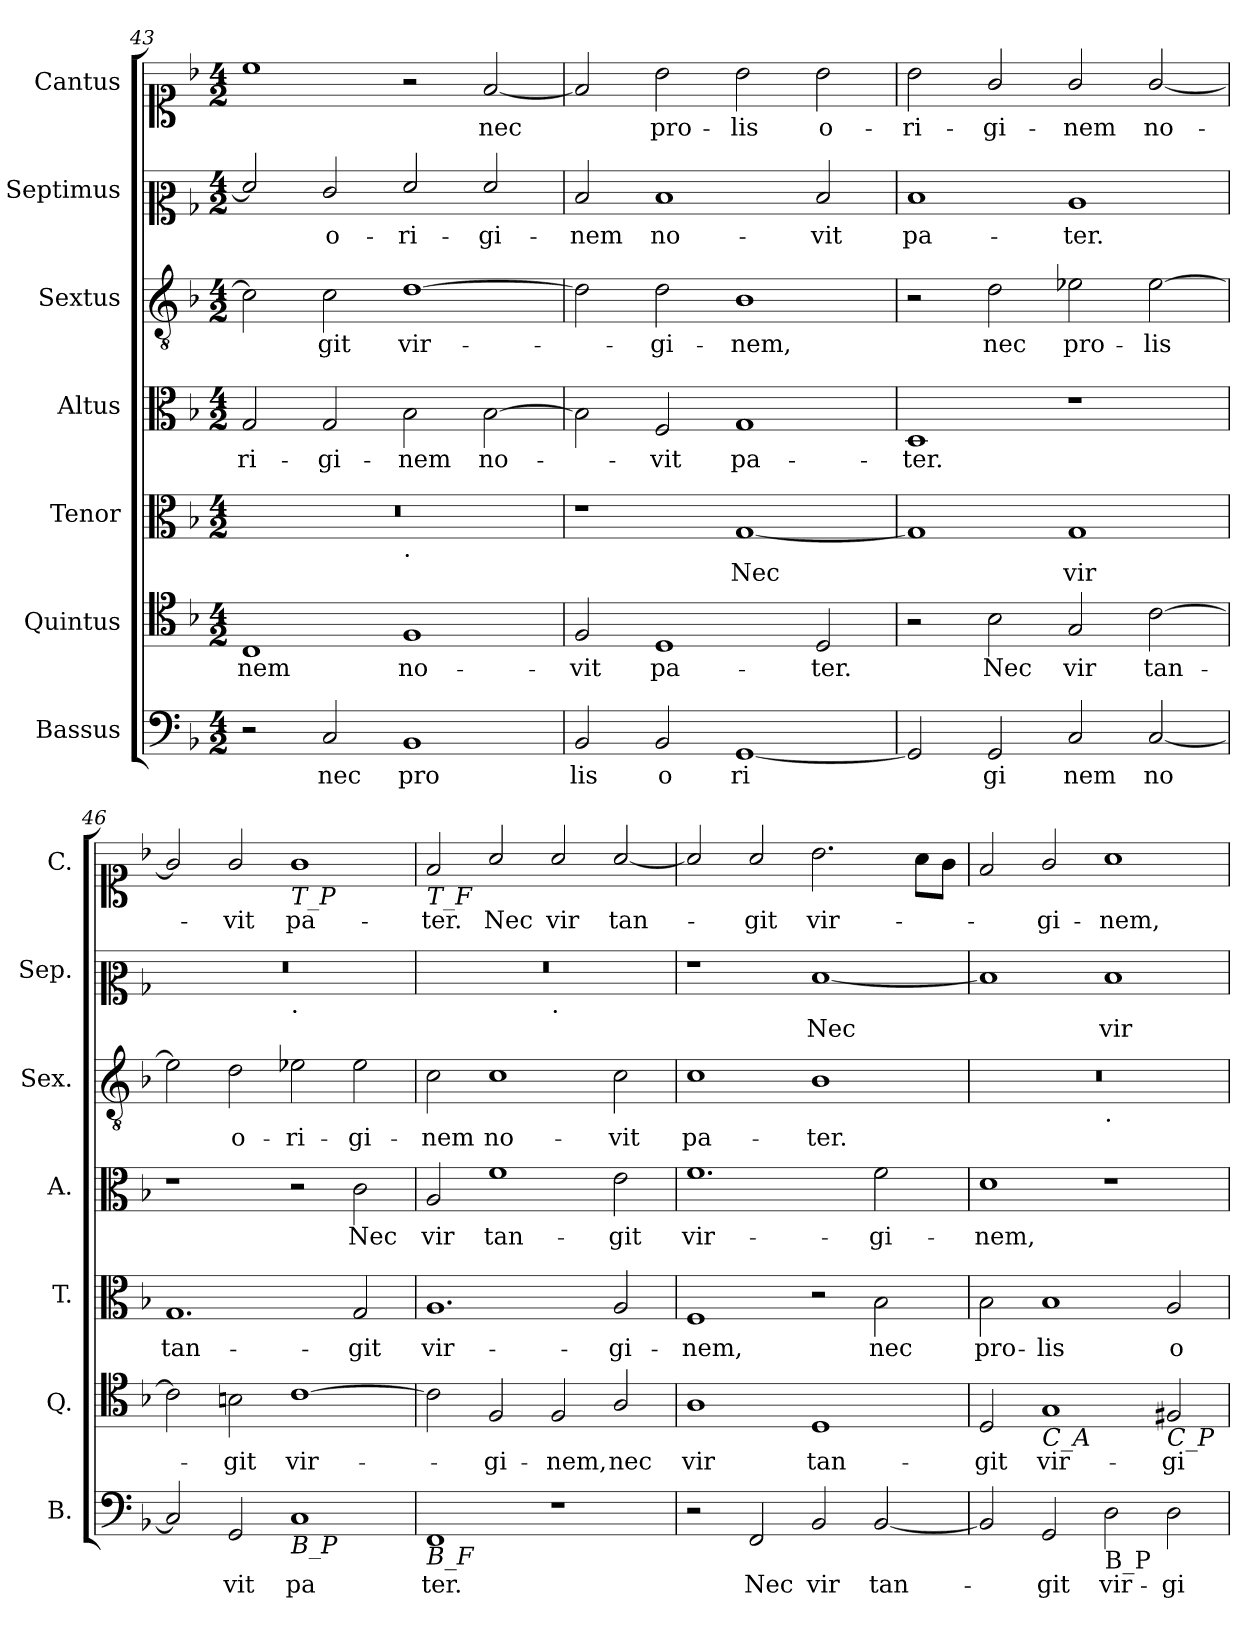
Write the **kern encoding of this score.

**kern	**text	**kern	**text	**kern	**text	**kern	**text	**kern	**text	**kern	**text	**kern	**text
*part7	*part7	*part6	*part6	*part5	*part5	*part4	*part4	*part3	*part3	*part2	*part2	*part1	*part1
*staff7	*staff7	*staff6	*staff6	*staff5	*staff5	*staff4	*staff4	*staff3	*staff3	*staff2	*staff2	*staff1	*staff1
*I"Bassus	*	*I"Quintus	*	*I"Tenor	*	*I"Altus	*	*I"Sextus	*	*I"Septimus	*	*I"Cantus	*
*I'B.	*	*I'Q.	*	*I'T.	*	*I'A.	*	*I'Sex.	*	*I'Sep.	*	*I'C.	*
*clefF4	*	*clefC4	*	*clefC3	*	*clefC3	*	*clefGv2	*	*clefC2	*	*clefC1	*
*k[b-]	*	*k[b-]	*	*k[b-]	*	*k[b-]	*	*k[b-]	*	*k[b-]	*	*k[b-]	*
*F:	*	*F:	*	*F:	*	*F:	*	*F:	*	*F:	*	*F:	*
*M4/2	*	*M4/2	*	*M4/2	*	*M4/2	*	*M4/2	*	*M4/2	*	*M4/2	*
=43	=43	=43	=43	=43	=43	=43	=43	=43	=43	=43	=43	=43	=43
!	!	!	!LO:LY:b	!	!	!	!LO:LY:b	!	!	!	!	!	!
*	*	*	*	*^	*	*	*	*	*	*	*	*	*
2r	.	1C	-nem	0r	1ryy	.	2G/	-ri-	2c\]	.	2f/]	.	1cc	.
!	!LO:LY:b	!	!	!	!	!	!	!LO:LY:b	!	!LO:LY:b	!	!LO:LY:b	!	!
2C/	nec	.	.	.	.	.	2G/	-gi-	2c\	-git	2e/	o-	.	.
!	!	!	!	!	!LO:TX:b:t=.	!	!	!	!	!	!	!	!	!
!	!LO:LY:b	!	!LO:LY:b	!	!	!	!	!LO:LY:b	!	!LO:LY:b	!	!LO:LY:b	!	!
1BB-	pro	1F	no-	.	1ryy	.	2B-\	-nem	[1d	vir-	2f/	-ri-	2r	.
!	!	!	!	!	!	!	!	!LO:LY:b	!	!	!	!LO:LY:b	!	!LO:LY:b
.	.	.	.	.	.	.	[2B-\	no-	.	.	2f/	-gi-	[2f/	nec
=44	=44	=44	=44	=44	=44	=44	=44	=44	=44	=44	=44	=44	=44	=44
!	!LO:LY:b	!	!LO:LY:b	!	!	!	!	!	!	!	!	!LO:LY:b	!	!
*	*	*	*	*v	*v	*	*	*	*	*	*	*	*	*
2BB-/	lis	2F/	-vit	1r	.	2B-\]	.	2d\]	.	2d/	-nem	2f/]	.
!	!LO:LY:b	!	!LO:LY:b	!	!	!	!LO:LY:b	!	!LO:LY:b	!	!LO:LY:b	!	!LO:LY:b
2BB-/	o	1D	pa-	.	.	2F/	-vit	2d\	-gi-	1d	no-	2b-\	pro-
!	!LO:LY:b	!	!	!	!LO:LY:b	!	!LO:LY:b	!	!LO:LY:b	!	!	!	!LO:LY:b
[1GG	ri	.	.	[1G	Nec	1G	pa-	1B-	-nem,	.	.	2b-\	-lis
!	!	!	!LO:LY:b	!	!	!	!	!	!	!	!LO:LY:b	!	!LO:LY:b
.	.	2D/	-ter.	.	.	.	.	.	.	2d/	-vit	2b-\	o-
=45	=45	=45	=45	=45	=45	=45	=45	=45	=45	=45	=45	=45	=45
!	!	!	!	!	!	!	!LO:LY:b	!	!	!	!LO:LY:b	!	!LO:LY:b
2GG/]	.	2r	.	1G]	.	1D	-ter.	2r	.	1d	pa-	2b-\	-ri-
!	!LO:LY:b	!	!LO:LY:b	!	!	!	!	!	!LO:LY:b	!	!	!	!LO:LY:b
2GG/	gi	2B-\	Nec	.	.	.	.	2d\	nec	.	.	2g/	-gi-
!	!LO:LY:b	!	!LO:LY:b	!	!LO:LY:b	!	!	!	!LO:LY:b	!	!LO:LY:b	!	!LO:LY:b
2C/	nem	2G/	vir	1G	vir	1r	.	2e-X\	pro-	1c	-ter.	2g/	-nem
!	!LO:LY:b	!	!LO:LY:b	!	!	!	!	!	!LO:LY:b	!	!	!	!LO:LY:b
[2C/	no	[2c\	tan-	.	.	.	.	[2e-\	-lis	.	.	[2g/	no-
=46	=46	=46	=46	=46	=46	=46	=46	=46	=46	=46	=46	=46	=46
!	!	!	!	!	!LO:LY:b	!	!	!	!	!	!	!	!
*	*	*	*	*	*	*	*	*	*	*^	*	*	*
2C/]	.	2c\]	.	1.G	tan-	1r	.	2e-\]	.	0r	1ryy	.	2g/]	.
!	!LO:LY:b	!	!LO:LY:b	!	!	!	!	!	!LO:LY:b	!	!	!	!	!LO:LY:b
2GG/	vit	2Bn\	-git	.	.	.	.	2d\	o-	.	.	.	2g/	-vit
!	!	!	!	!	!	!	!	!	!	!	!	!	!LO:TX:b:i:t=T_P	!
!	!	!	!	!	!	!	!	!	!	!	!LO:TX:b:t=.	!	!	!
!LO:TX:b:i:t=B_P	!	!	!	!	!	!	!	!	!	!	!	!	!	!
!	!LO:LY:b	!	!LO:LY:b	!	!	!	!	!	!LO:LY:b	!	!	!	!	!LO:LY:b
1C	pa	[1c	vir-	.	.	2r	.	2e-X\	-ri-	.	1ryy	.	1g	pa-
!	!	!	!	!	!LO:LY:b	!	!LO:LY:b	!	!LO:LY:b	!	!	!	!	!
.	.	.	.	2G/	-git	2c\	Nec	2e-\	-gi-	.	.	.	.	.
=47	=47	=47	=47	=47	=47	=47	=47	=47	=47	=47	=47	=47	=47	=47
!	!	!	!	!	!	!	!	!	!	!	!	!	!LO:TX:b:i:t=T_F	!
!LO:TX:b:i:t=B_F	!	!	!	!	!	!	!	!	!	!	!	!	!	!
!	!LO:LY:b	!	!	!	!LO:LY:b	!	!LO:LY:b	!	!LO:LY:b	!	!	!	!	!LO:LY:b
1FF	ter.	2c\]	.	1.A	vir-	2A/	vir	2c\	-nem	0r	1ryy	.	2f/	-ter.
!	!	!	!LO:LY:b	!	!	!	!LO:LY:b	!	!LO:LY:b	!	!	!	!	!LO:LY:b
.	.	2F/	-gi-	.	.	1f	tan-	1c	no-	.	.	.	2a/	Nec
!	!	!	!	!	!	!	!	!	!	!	!LO:TX:b:t=.	!	!	!
!	!	!	!LO:LY:b	!	!	!	!	!	!	!	!	!	!	!LO:LY:b
1r	.	2F/	-nem,	.	.	.	.	.	.	.	1ryy	.	2a/	vir
!	!	!	!LO:LY:b	!	!LO:LY:b	!	!LO:LY:b	!	!LO:LY:b	!	!	!	!	!LO:LY:b
.	.	2A/	nec	2A/	-gi-	2e\	-git	2c\	-vit	.	.	.	[2a/	tan-
=48	=48	=48	=48	=48	=48	=48	=48	=48	=48	=48	=48	=48	=48	=48
!	!	!	!LO:LY:b	!	!LO:LY:b	!	!LO:LY:b	!	!LO:LY:b	!	!	!	!	!
*	*	*	*	*	*	*	*	*	*	*v	*v	*	*	*
2r	.	1A	vir	1F	-nem,	1.f	vir-	1c	pa-	1r	.	2a/]	.
!	!LO:LY:b	!	!	!	!	!	!	!	!	!	!	!	!LO:LY:b
2FF/	Nec	.	.	.	.	.	.	.	.	.	.	2a/	-git
!	!LO:LY:b	!	!LO:LY:b	!	!	!	!	!	!LO:LY:b	!	!LO:LY:b	!	!LO:LY:b
2BB-/	vir	1D	tan-	2r	.	.	.	1B-	-ter.	[1d	Nec	2.b-\	vir-
!	!LO:LY:b	!	!	!	!LO:LY:b	!	!LO:LY:b	!	!	!	!	!	!
[2BB-/	tan-	.	.	2B-\	nec	2f\	-gi-	.	.	.	.	.	.
.	.	.	.	.	.	.	.	.	.	.	.	8a\L	.
.	.	.	.	.	.	.	.	.	.	.	.	8g\J	.
=49	=49	=49	=49	=49	=49	=49	=49	=49	=49	=49	=49	=49	=49
!	!	!	!LO:LY:b	!	!LO:LY:b	!	!LO:LY:b	!	!	!	!	!	!
*	*	*	*	*	*	*	*	*^	*	*	*	*	*
2BB-/]	.	2D/	-git	2B-\	pro-	1d	-nem,	0r	1ryy	.	1d]	.	2f/	.
!	!	!LO:TX:b:i:t=C_A	!	!	!	!	!	!	!	!	!	!	!	!
!	!LO:LY:b	!	!LO:LY:b	!	!LO:LY:b	!	!	!	!	!	!	!	!	!LO:LY:b
2GG/	-git	1G	vir-	1B-	-lis	.	.	.	.	.	.	.	2g/	-gi-
!	!	!	!	!	!	!	!	!	!LO:TX:b:t=.	!	!	!	!	!
!LO:TX:b:t=B_P	!	!	!	!	!	!	!	!	!	!	!	!	!	!
!	!LO:LY:b	!	!	!	!	!	!	!	!	!	!	!LO:LY:b	!	!LO:LY:b
2D\	vir-	.	.	.	.	1r	.	.	1ryy	.	1d	vir	1a	-nem,
!	!	!LO:TX:b:i:t=C_P	!	!	!	!	!	!	!	!	!	!	!	!
!	!LO:LY:b	!	!LO:LY:b	!	!LO:LY:b	!	!	!	!	!	!	!	!	!
2D\	-gi-	2F#X/	-gi-	2A/	o-	.	.	.	.	.	.	.	.	.
*	*	*	*	*	*	*	*	*v	*v	*	*	*	*	*
=	=	=	=	=	=	=	=	=	=	=	=	=	=
*-	*-	*-	*-	*-	*-	*-	*-	*-	*-	*-	*-	*-	*-
